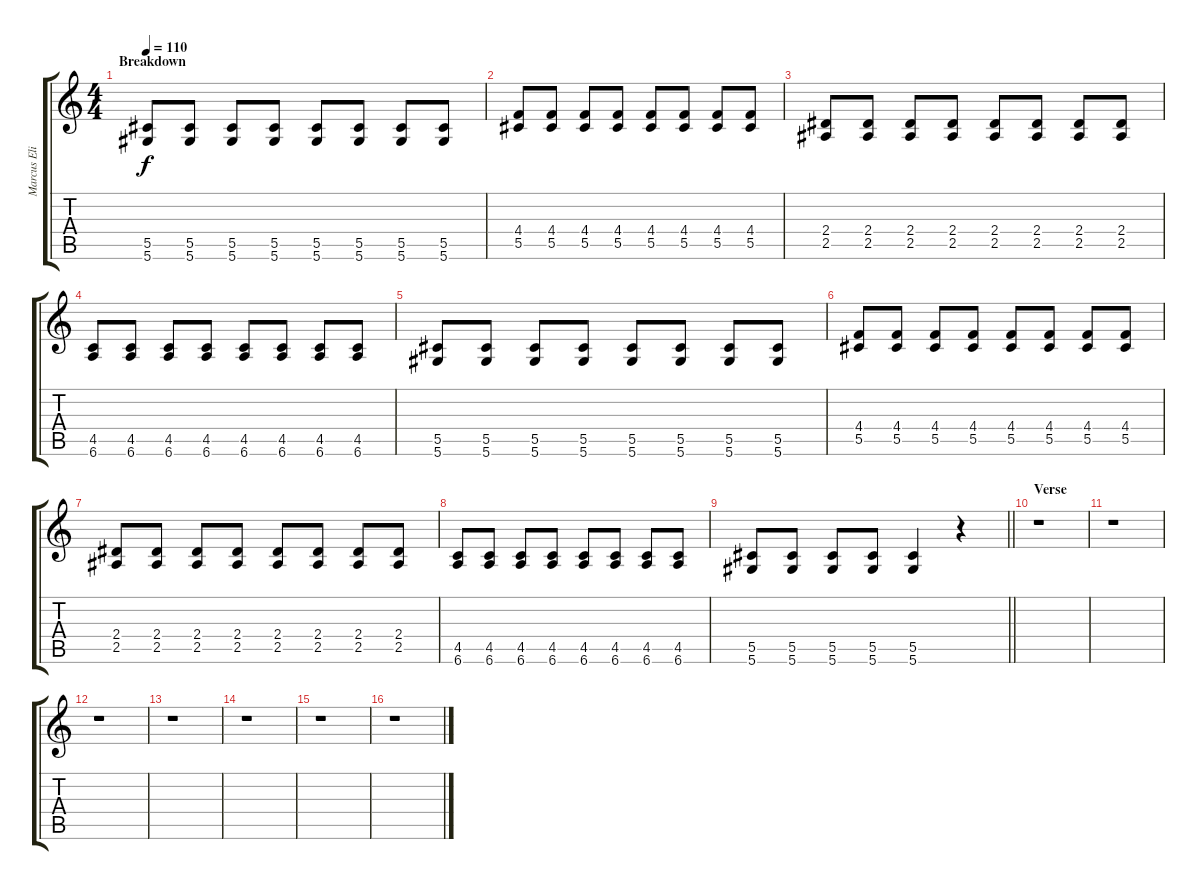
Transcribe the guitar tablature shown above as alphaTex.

\track ("Marcus Eliopulos" "Marcus Eli") {instrument overdrivenguitar}
\staff {score tabs}
\tuning (Eb4 Bb3 Gb3 Db3 Ab2 Eb2) {hide}
\ts (4 4)
\section ("" "Breakdown")
\tempo 110
\clef g2
\ks c
(5.5 5.6).8{dy f} (5.5 5.6).8 (5.5 5.6).8 (5.5 5.6).8 (5.5 5.6).8 (5.5 5.6).8 (5.5 5.6).8 (5.5 5.6).8 |
(4.4 5.5).8 (4.4 5.5).8 (4.4 5.5).8 (4.4 5.5).8 (4.4 5.5).8 (4.4 5.5).8 (4.4 5.5).8 (4.4 5.5).8 |
(2.4 2.5).8 (2.4 2.5).8 (2.4 2.5).8 (2.4 2.5).8 (2.4 2.5).8 (2.4 2.5).8 (2.4 2.5).8 (2.4 2.5).8 |
(4.5 6.6).8 (4.5 6.6).8 (4.5 6.6).8 (4.5 6.6).8 (4.5 6.6).8 (4.5 6.6).8 (4.5 6.6).8 (4.5 6.6).8 |
(5.5 5.6).8 (5.5 5.6).8 (5.5 5.6).8 (5.5 5.6).8 (5.5 5.6).8 (5.5 5.6).8 (5.5 5.6).8 (5.5 5.6).8 |
(4.4 5.5).8 (4.4 5.5).8 (4.4 5.5).8 (4.4 5.5).8 (4.4 5.5).8 (4.4 5.5).8 (4.4 5.5).8 (4.4 5.5).8 |
(2.4 2.5).8 (2.4 2.5).8 (2.4 2.5).8 (2.4 2.5).8 (2.4 2.5).8 (2.4 2.5).8 (2.4 2.5).8 (2.4 2.5).8 |
(4.5 6.6).8 (4.5 6.6).8 (4.5 6.6).8 (4.5 6.6).8 (4.5 6.6).8 (4.5 6.6).8 (4.5 6.6).8 (4.5 6.6).8 |
\barLineRight lightlight
(5.5 5.6).8 (5.5 5.6).8 (5.5 5.6).8 (5.5 5.6).8 (5.5 5.6).4 r.4 |
\section ("" "Verse")
r.1 |
r.1 |
r.1 |
r.1 |
r.1 |
r.1 |
r.1
